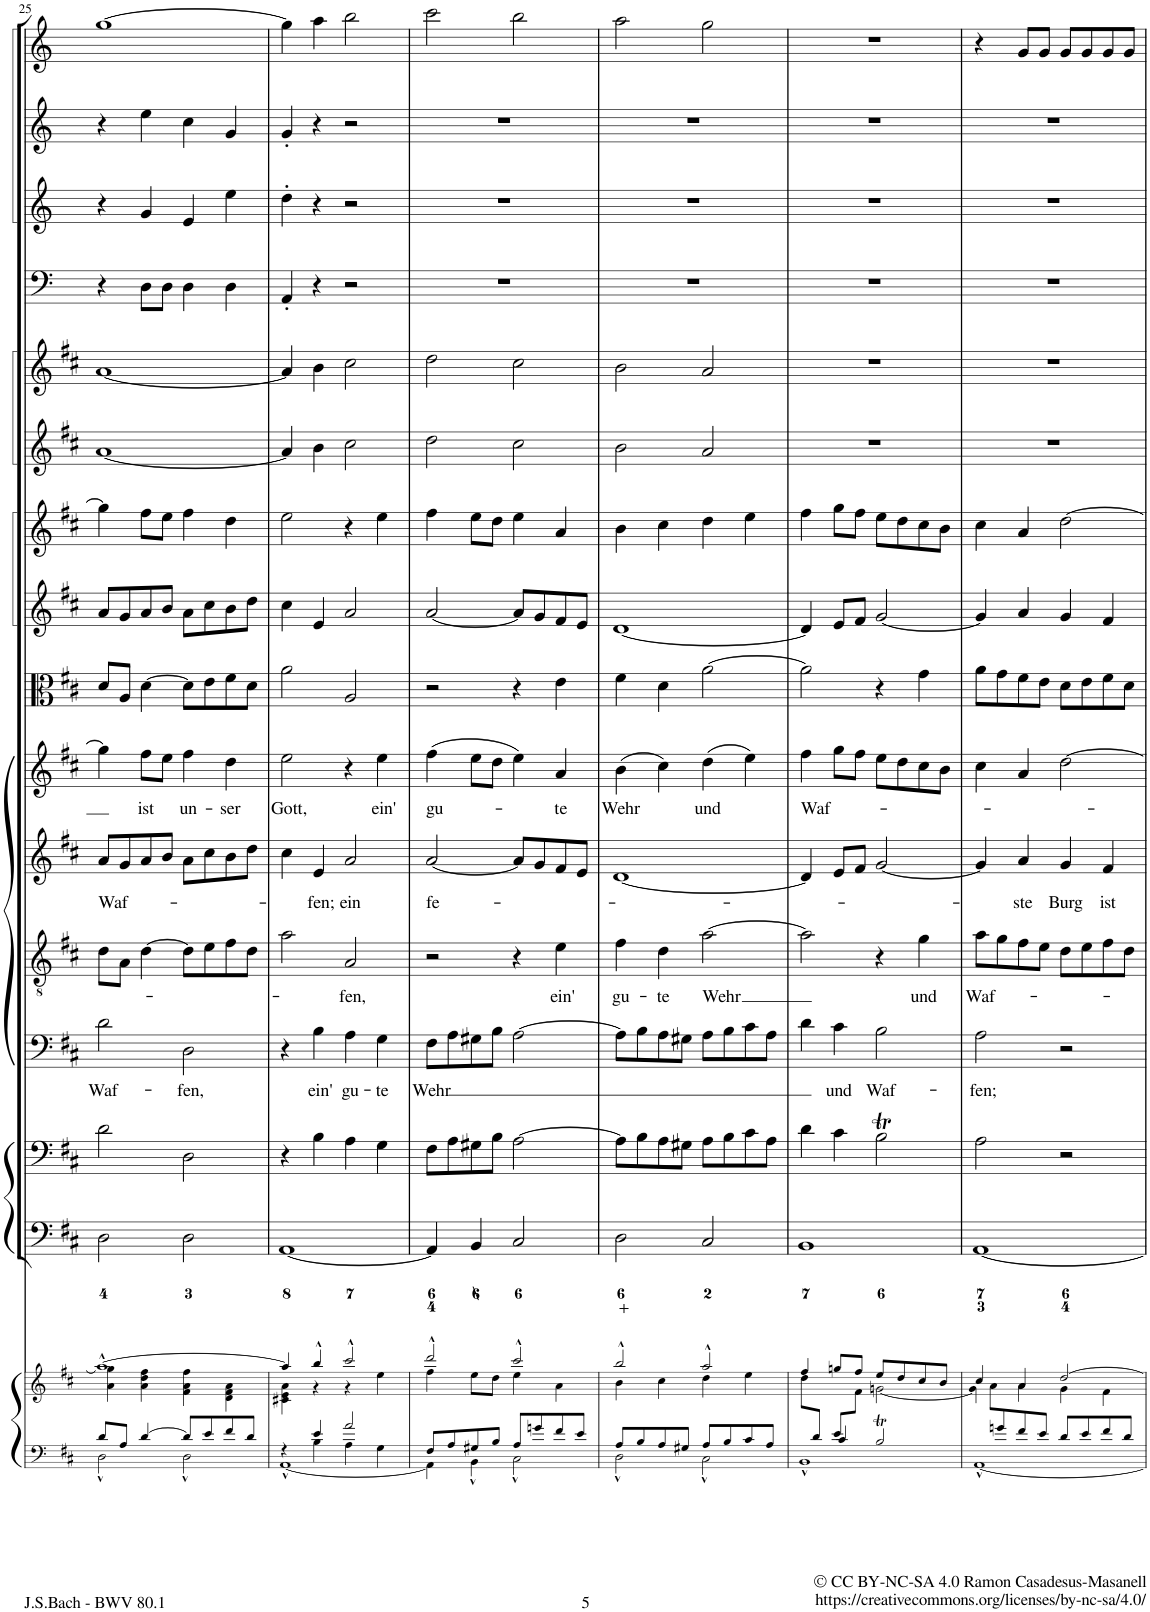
**kern	**kern	**kern	**kern	**kern	**text	**kern	**text	**kern	**text	**kern	**text	**kern	**kern	**kern	**kern	**kern	**kern	**kern	**kern	**kern
*part16	*part16	*part15	*part14	*part13	*part13	*part12	*part12	*part11	*part11	*part10	*part10	*part9	*part8	*part7	*part6	*part5	*part4	*part3	*part2	*part1
*staff17	*staff16	*staff15	*staff14	*staff13	*staff13	*staff12	*staff12	*staff11	*staff11	*staff10	*staff10	*staff9	*staff8	*staff7	*staff6	*staff5	*staff4	*staff3	*staff2	*staff1
*I"Piano reduction	*	*I"Violone	*I"Violoncello	*I"Basso	*	*I"Tenore	*	*I"Alto	*	*I"Soprano	*	*I"Viola	*I"Violino II	*I"Violino I	*I"Oboe II	*I"Oboe I	*I"Timpani	*I"Tromba III (D)	*I"Tromba II (D)	*I"Tromba I (D)
*I'Pno	*	*	*	*	*	*	*	*	*	*	*	*	*	*	*I'Ob	*I'Ob	*I'Timp	*	*	*
!!LO:PB:g=z
*clefF4	*clefG2	*clefF4	*clefF4	*clefF4	*	*clefGv2	*	*clefG2	*	*clefG2	*	*clefC3	*clefG2	*clefG2	*clefG2	*clefG2	*clefF4	*clefG2	*clefG2	*clefG2
*	*	*Trd7c12	*	*	*	*	*	*	*	*	*	*	*	*	*	*	*	*Trd-1c-2	*Trd-1c-2	*Trd-1c-2
*k[f#c#]	*k[f#c#]	*k[f#c#]	*k[f#c#]	*k[f#c#]	*	*k[f#c#]	*	*k[f#c#]	*	*k[f#c#]	*	*k[f#c#]	*k[f#c#]	*k[f#c#]	*k[f#c#]	*k[f#c#]	*k[]	*k[]	*k[]	*k[]
*M4/4	*M4/4	*M4/4	*M4/4	*M4/4	*	*M4/4	*	*M4/4	*	*M4/4	*	*M4/4	*M4/4	*M4/4	*M4/4	*M4/4	*M4/4	*M4/4	*M4/4	*M4/4
*met(c)	*met(c)	*met(c)	*met(c)	*met(c)	*	*met(c)	*	*met(c)	*	*met(c)	*	*met(c)	*met(c)	*met(c)	*met(c)	*met(c)	*met(c)	*met(c)	*met(c)	*met(c)
=25	=25	=25	=25	=25	=25	=25	=25	=25	=25	=25	=25	=25	=25	=25	=25	=25	=25	=25	=25	=25
*^	*^	*	*	*	*	*	*	*	*	*	*	*	*	*	*	*	*	*	*	*
!	!	!	!	!	!	!	!LO:LY:b	!	!	!	!LO:LY:b	!	!	!	!	!	!	!	!	!	!	!
8d/L	2D^^\	[1aa^^	4a\ 4gg\]	2D\	2d\	2d\	Waf-	8d\L	.	8a/L	Waf-	4gg\]	.	8d/L	8a/L	4gg\]	[1a	[1a	4r	4r	4r	[1gg
8A/J	.	.	.	.	.	.	.	8A\J	.	8g/	.	.	.	8A/J	8g/	.	.	.	.	.	.	.
!	!	!	!	!	!	!	!	!	!	!	!	!	!LO:LY:b	!	!	!	!	!	!	!	!	!
[4d/	.	.	4a\ 4dd\ 4ff#\	.	.	.	.	[4d\	.	8a/	.	8ff#\L	ist	[4d\	8a/	8ff#\L	.	.	8D\L	4g/	4ee\	.
.	.	.	.	.	.	.	.	.	.	8b/J	.	8ee\J	.	.	8b/J	8ee\J	.	.	8D\J	.	.	.
!	!	!	!	!	!	!	!LO:LY:b	!	!	!	!	!	!LO:LY:b	!	!	!	!	!	!	!	!	!
8d/L]	2D^^\	.	4f#\ 4a\ 4ff#\	2D\	2D\	2D\	fen,	8d\L]	.	8a\L	.	4ff#\	un-	8d\L]	8a\L	4ff#\	.	.	4D\	4e/	4cc\	.
8e/	.	.	.	.	.	.	.	8e\	.	8cc#\	.	.	.	8e\	8cc#\	.	.	.	.	.	.	.
!	!	!	!	!	!	!	!	!	!	!	!	!	!LO:LY:b	!	!	!	!	!	!	!	!	!
8f#/	.	.	4d\ 4f#\ 4a\	.	.	.	.	8f#\	.	8b\	.	4dd\	ser	8f#\	8b\	4dd\	.	.	4D\	4ee\	4g/	.
8d/J	.	.	.	.	.	.	.	8d\J	.	8dd\J	.	.	.	8d\J	8dd\J	.	.	.	.	.	.	.
=26	=26	=26	=26	=26	=26	=26	=26	=26	=26	=26	=26	=26	=26	=26	=26	=26	=26	=26	=26	=26	=26	=26
*	*^	*	*	*	*	*	*	*	*	*	*	*	*	*	*	*	*	*	*	*	*	*
!	!	!	!	!	!	!	!	!	!	!	!	!	!	!LO:LY:b	!	!	!	!	!	!	!	!	!
4r	[1AA^^	4ryy	4aa/]	4c#X\ 4e\ 4a\	[1AA	4r	4r	.	2a\	.	4cc#\	.	2ee\	Gott,	2a\	4cc#\	2ee\	4a/]	4a/]	4AA'/	4dd'\	4g'/	4gg\]
!	!	!	!	!	!	!	!	!LO:LY:b	!	!	!	!LO:LY:b	!	!	!	!	!	!	!	!	!	!	!
4e/	.	4B\	4bb^^/	4r	.	4B\	4B\	ein'	.	.	4e/	-fen;	.	.	.	4e/	.	4b\	4b\	4r	4r	4r	4aa\
!	!	!	!	!	!	!	!	!LO:LY:b	!	!LO:LY:b	!	!LO:LY:b	!	!	!	!	!	!	!	!	!	!	!
2a/	.	4A\	2ccc#^^/	4r	.	4A\	4A\	gu-	2A/	fen,	2a/	ein	4r	.	2A/	2a/	4r	2cc#\	2cc#\	2r	2r	2r	2bb\
!	!	!	!	!	!	!	!	!LO:LY:b	!	!	!	!	!	!LO:LY:b	!	!	!	!	!	!	!	!	!
.	.	4G\	.	4ee\	.	4G\	4G\	te	.	.	.	.	4ee\	ein'	.	.	4ee\	.	.	.	.	.	.
=27	=27	=27	=27	=27	=27	=27	=27	=27	=27	=27	=27	=27	=27	=27	=27	=27	=27	=27	=27	=27	=27	=27	=27
!	!	!	!	!	!	!	!	!LO:LY:b	!	!	!	!LO:LY:b	!	!LO:LY:b	!	!	!	!	!	!	!	!	!
*	*v	*v	*	*	*	*	*	*	*	*	*	*	*	*	*	*	*	*	*	*	*	*	*
8F#/L	4AA\]	2ddd^^/	4ff#\	4AA/]	8F#\L	8F#\L	Wehr	2r	.	[2a/	fe-	(4ff#\	gu-	2r	[2a/	4ff#\	2dd\	2dd\	1r	1r	1r	2ccc\
8A/	.	.	.	.	8A\	8A\	.	.	.	.	.	.	.	.	.	.	.	.	.	.	.	.
8G#X/	4BB^^\	.	8ee\L	4BB/	8G#X\	8G#X\	.	.	.	.	.	8ee\L	.	.	.	8ee\L	.	.	.	.	.	.
8B/J	.	.	8dd\J	.	8B\J	8B\J	.	.	.	.	.	8dd\J	.	.	.	8dd\J	.	.	.	.	.	.
8A/L	2C#^^\	2ccc#^^/	4ee\	2C#/	[2A\	[2A\	.	4r	.	8a/L]	.	4ee\)	.	4r	8a/L]	4ee\	2cc#\	2cc#\	.	.	.	2bb\
8gn/	.	.	.	.	.	.	.	.	.	8g/	.	.	.	.	8g/	.	.	.	.	.	.	.
!	!	!	!	!	!	!	!	!	!LO:LY:b	!	!	!	!LO:LY:b	!	!	!	!	!	!	!	!	!
8f#/	.	.	4a\	.	.	.	.	4e\	ein'	8f#/	.	4a/	-te	4e\	8f#/	4a/	.	.	.	.	.	.
8e/J	.	.	.	.	.	.	.	.	.	8e/J	.	.	.	.	8e/J	.	.	.	.	.	.	.
=28	=28	=28	=28	=28	=28	=28	=28	=28	=28	=28	=28	=28	=28	=28	=28	=28	=28	=28	=28	=28	=28	=28
!	!	!	!	!LO:TX:b:t=+	!	!	!	!	!	!	!	!	!	!	!	!	!	!	!	!	!	!
!	!	!	!	!	!	!	!	!	!LO:LY:b	!	!	!	!LO:LY:b	!	!	!	!	!	!	!	!	!
8A/L	2D^^\	2bb^^/	4b\	2D\	8A\L]	8A\L]	.	4f#\	gu-	[1d	.	(4b\	Wehr	4f#\	[1d	4b\	2b\	2b\	1r	1r	1r	2aa\
8B/	.	.	.	.	8B\	8B\	.	.	.	.	.	.	.	.	.	.	.	.	.	.	.	.
!	!	!	!	!	!	!	!	!	!LO:LY:b	!	!	!	!	!	!	!	!	!	!	!	!	!
8A/	.	.	4cc#\	.	8A\	8A\	.	4d\	te	.	.	4cc#\)	.	4d\	.	4cc#\	.	.	.	.	.	.
8G#X/J	.	.	.	.	8G#X\J	8G#X\J	.	.	.	.	.	.	.	.	.	.	.	.	.	.	.	.
!	!	!	!	!	!	!	!	!	!LO:LY:b	!	!	!	!LO:LY:b	!	!	!	!	!	!	!	!	!
8A/L	2C#^^\	2aa^^/	4dd\	2C#/	8A\L	8A\L	.	[2a\	Wehr	.	.	(4dd\	und	[2a\	.	4dd\	2a/	2a/	.	.	.	2gg\
8B/	.	.	.	.	8B\	8B\	.	.	.	.	.	.	.	.	.	.	.	.	.	.	.	.
8c#/	.	.	4ee\	.	8c#\	8c#\	.	.	.	.	.	4ee\)	.	.	.	4ee\	.	.	.	.	.	.
8A/J	.	.	.	.	8A\J	8A\J	.	.	.	.	.	.	.	.	.	.	.	.	.	.	.	.
=29	=29	=29	=29	=29	=29	=29	=29	=29	=29	=29	=29	=29	=29	=29	=29	=29	=29	=29	=29	=29	=29	=29
*	*^	*	*	*	*	*	*	*	*	*	*	*	*	*	*	*	*	*	*	*	*	*
!	!	!	!	!	!	!	!	!	!	!	!	!	!	!LO:LY:b	!	!	!	!	!	!	!	!	!
8ryy	4ryy	1BB^^	4ff#/	8dd\L	1BB	4d\	4d\	.	2a\]	.	4d/]	.	4ff#\	Waf-	2a\]	4d/]	4ff#\	1r	1r	1r	1r	1r	1r
8d/J	.	.	.	4ryy	.	.	.	.	.	.	.	.	.	.	.	.	.	.	.	.	.	.	.
!	!	!	!	!	!	!	!	!LO:LY:b	!	!	!	!	!	!	!	!	!	!	!	!	!	!	!
8e/L	4c#/	.	8ggn/L	.	.	4c#\	4c#\	und	.	.	8e/L	.	8gg\L	.	.	8e/L	8gg\L	.	.	.	.	.	.
2ryy	.	.	8ff#/J	8f#\J	.	.	.	.	.	.	8f#/J	.	8ff#\J	.	.	8f#/J	8ff#\J	.	.	.	.	.	.
!	!	!	!	!	!	!	!	!LO:LY:b	!	!	!	!	!	!	!	!	!	!	!	!	!	!	!
.	2BT/	.	8ee/L	[2gn\	.	2BT\	2B\	Waf-	4r	.	[2g/	.	8ee\L	.	4r	[2g/	8ee\L	.	.	.	.	.	.
.	.	.	8dd/	.	.	.	.	.	.	.	.	.	8dd\	.	.	.	8dd\	.	.	.	.	.	.
!	!	!	!	!	!	!	!	!	!	!LO:LY:b	!	!	!	!	!	!	!	!	!	!	!	!	!
.	.	.	8cc#/	.	.	.	.	.	4g\	und	.	.	8cc#\	.	4g\	.	8cc#\	.	.	.	.	.	.
8ryy	.	.	8b/J	.	.	.	.	.	.	.	.	.	8b\J	.	.	.	8b\J	.	.	.	.	.	.
*	*v	*v	*	*	*	*	*	*	*	*	*	*	*	*	*	*	*	*	*	*	*	*	*
=30	=30	=30	=30	=30	=30	=30	=30	=30	=30	=30	=30	=30	=30	=30	=30	=30	=30	=30	=30	=30	=30	=30
*	*	*	*^	*	*	*	*	*	*	*	*	*	*	*	*	*	*	*	*	*	*	*
!	!	!	!	!	!	!	!	!LO:LY:b	!	!LO:LY:b	!	!	!	!	!	!	!	!	!	!	!	!	!
8ryy	[1AA^^	4cc#/	4g\]	8a\L	[1AA	2A\	2A\	fen;	8a\L	Waf	4g/]	.	4cc#\	.	8a\L	4g/]	4cc#\	1r	1r	1r	1r	1r	4r
8gn/	.	.	.	2..ryy	.	.	.	.	8g\	.	.	.	.	.	8g\	.	.	.	.	.	.	.	.
!	!	!	!	!	!	!	!	!	!	!	!	!LO:LY:b	!	!	!	!	!	!	!	!	!	!	!
8f#/	.	4a/	4a\	.	.	.	.	.	8f#\	.	4a/	ste	4a/	.	8f#\	4a/	4a/	.	.	.	.	.	8g/L
8e/J	.	.	.	.	.	.	.	.	8e\J	.	.	.	.	.	8e\J	.	.	.	.	.	.	.	8g/J
!	!	!	!	!	!	!	!	!	!	!	!	!LO:LY:b	!	!	!	!	!	!	!	!	!	!	!
8d/L	.	[2dd/	4g\	.	.	2r	2r	.	8d\L	.	4g/	Burg	[2dd\	.	8d\L	4g/	[2dd\	.	.	.	.	.	8g/L
8e/	.	.	.	.	.	.	.	.	8e\	.	.	.	.	.	8e\	.	.	.	.	.	.	.	8g/
!	!	!	!	!	!	!	!	!	!	!	!	!LO:LY:b	!	!	!	!	!	!	!	!	!	!	!
8f#/	.	.	4f#\	.	.	.	.	.	8f#\	.	4f#/	ist	.	.	8f#\	4f#/	.	.	.	.	.	.	8g/
8d/J	.	.	.	.	.	.	.	.	8d\J	.	.	.	.	.	8d\J	.	.	.	.	.	.	.	8g/J
*v	*v	*	*	*	*	*	*	*	*	*	*	*	*	*	*	*	*	*	*	*	*	*	*
*	*v	*v	*v	*	*	*	*	*	*	*	*	*	*	*	*	*	*	*	*	*	*	*
=	=	=	=	=	=	=	=	=	=	=	=	=	=	=	=	=	=	=	=	=
*-	*-	*-	*-	*-	*-	*-	*-	*-	*-	*-	*-	*-	*-	*-	*-	*-	*-	*-	*-	*-
